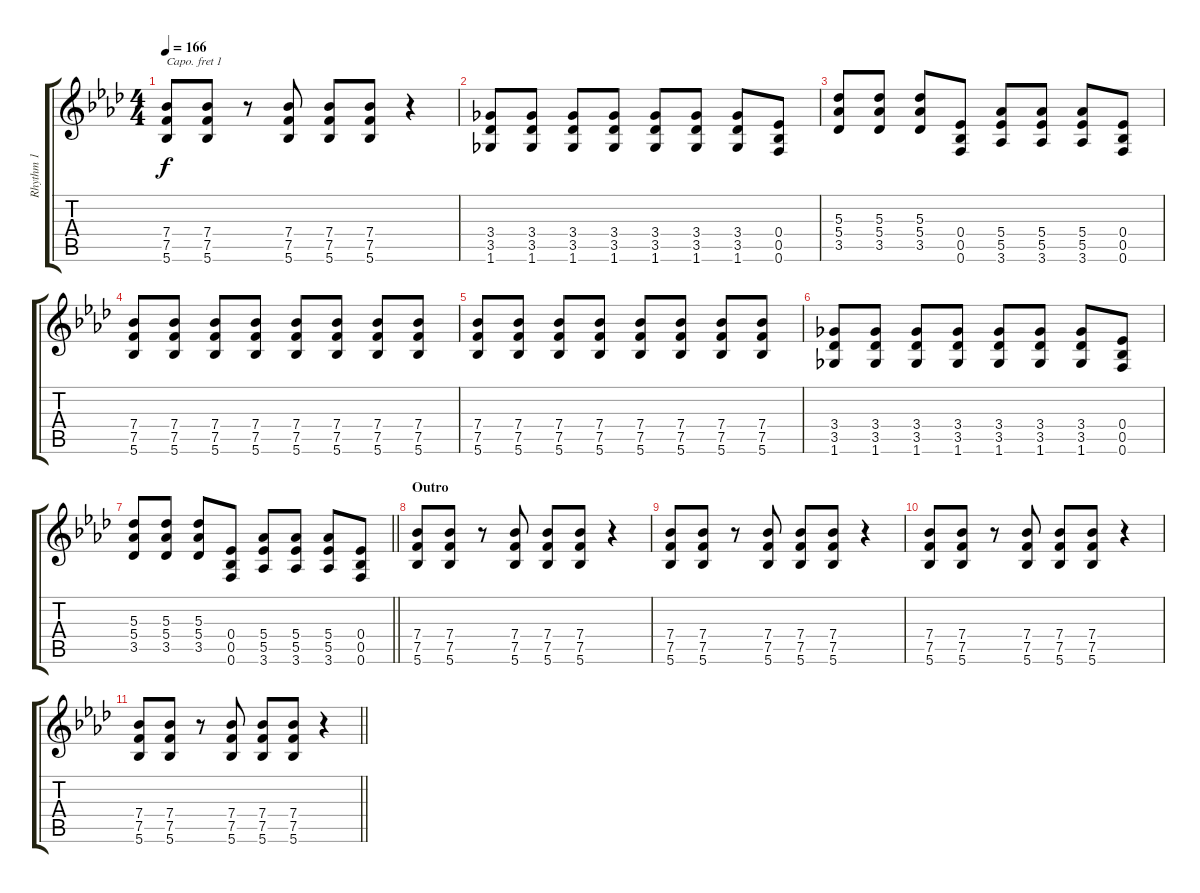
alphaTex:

\track ("Rhythm 1" "Rhythm 1") {instrument overdrivenguitar}
\staff {score tabs}
\capo 1
\tuning (E4 B3 G3 D3 A2 E2) {hide}
\ts (4 4)
\tempo 166
\clef g2
\ks ab
(7.4 7.5 5.6).8{dy f} (7.4 7.5 5.6).8 r.8 (7.4 7.5 5.6).8 (7.4 7.5 5.6).8 (7.4 7.5 5.6).8 r.4 |
(3.4 3.5 1.6).8 (3.4 3.5 1.6).8 (3.4 3.5 1.6).8 (3.4 3.5 1.6).8 (3.4 3.5 1.6).8 (3.4 3.5 1.6).8 (3.4 3.5 1.6).8 (0.4 0.5 0.6).8 |
(5.3 5.4 3.5).8 (5.3 5.4 3.5).8 (5.3 5.4 3.5).8 (0.4 0.5 0.6).8 (5.4 5.5 3.6).8 (5.4 5.5 3.6).8 (5.4 5.5 3.6).8 (0.4 0.5 0.6).8 |
(7.4 7.5 5.6).8 (7.4 7.5 5.6).8 (7.4 7.5 5.6).8 (7.4 7.5 5.6).8 (7.4 7.5 5.6).8 (7.4 7.5 5.6).8 (7.4 7.5 5.6).8 (7.4 7.5 5.6).8 |
(7.4 7.5 5.6).8 (7.4 7.5 5.6).8 (7.4 7.5 5.6).8 (7.4 7.5 5.6).8 (7.4 7.5 5.6).8 (7.4 7.5 5.6).8 (7.4 7.5 5.6).8 (7.4 7.5 5.6).8 |
(3.4 3.5 1.6).8 (3.4 3.5 1.6).8 (3.4 3.5 1.6).8 (3.4 3.5 1.6).8 (3.4 3.5 1.6).8 (3.4 3.5 1.6).8 (3.4 3.5 1.6).8 (0.4 0.5 0.6).8 |
\barLineRight lightlight
(5.3 5.4 3.5).8 (5.3 5.4 3.5).8 (5.3 5.4 3.5).8 (0.4 0.5 0.6).8 (5.4 5.5 3.6).8 (5.4 5.5 3.6).8 (5.4 5.5 3.6).8 (0.4 0.5 0.6).8 |
\section ("" "Outro")
(7.4 7.5 5.6).8 (7.4 7.5 5.6).8 r.8 (7.4 7.5 5.6).8 (7.4 7.5 5.6).8 (7.4 7.5 5.6).8 r.4 |
(7.4 7.5 5.6).8 (7.4 7.5 5.6).8 r.8 (7.4 7.5 5.6).8 (7.4 7.5 5.6).8 (7.4 7.5 5.6).8 r.4 |
(7.4 7.5 5.6).8 (7.4 7.5 5.6).8 r.8 (7.4 7.5 5.6).8 (7.4 7.5 5.6).8 (7.4 7.5 5.6).8 r.4 |
\barLineRight lightlight
(7.4 7.5 5.6).8 (7.4 7.5 5.6).8 r.8 (7.4 7.5 5.6).8 (7.4 7.5 5.6).8 (7.4 7.5 5.6).8 r.4
